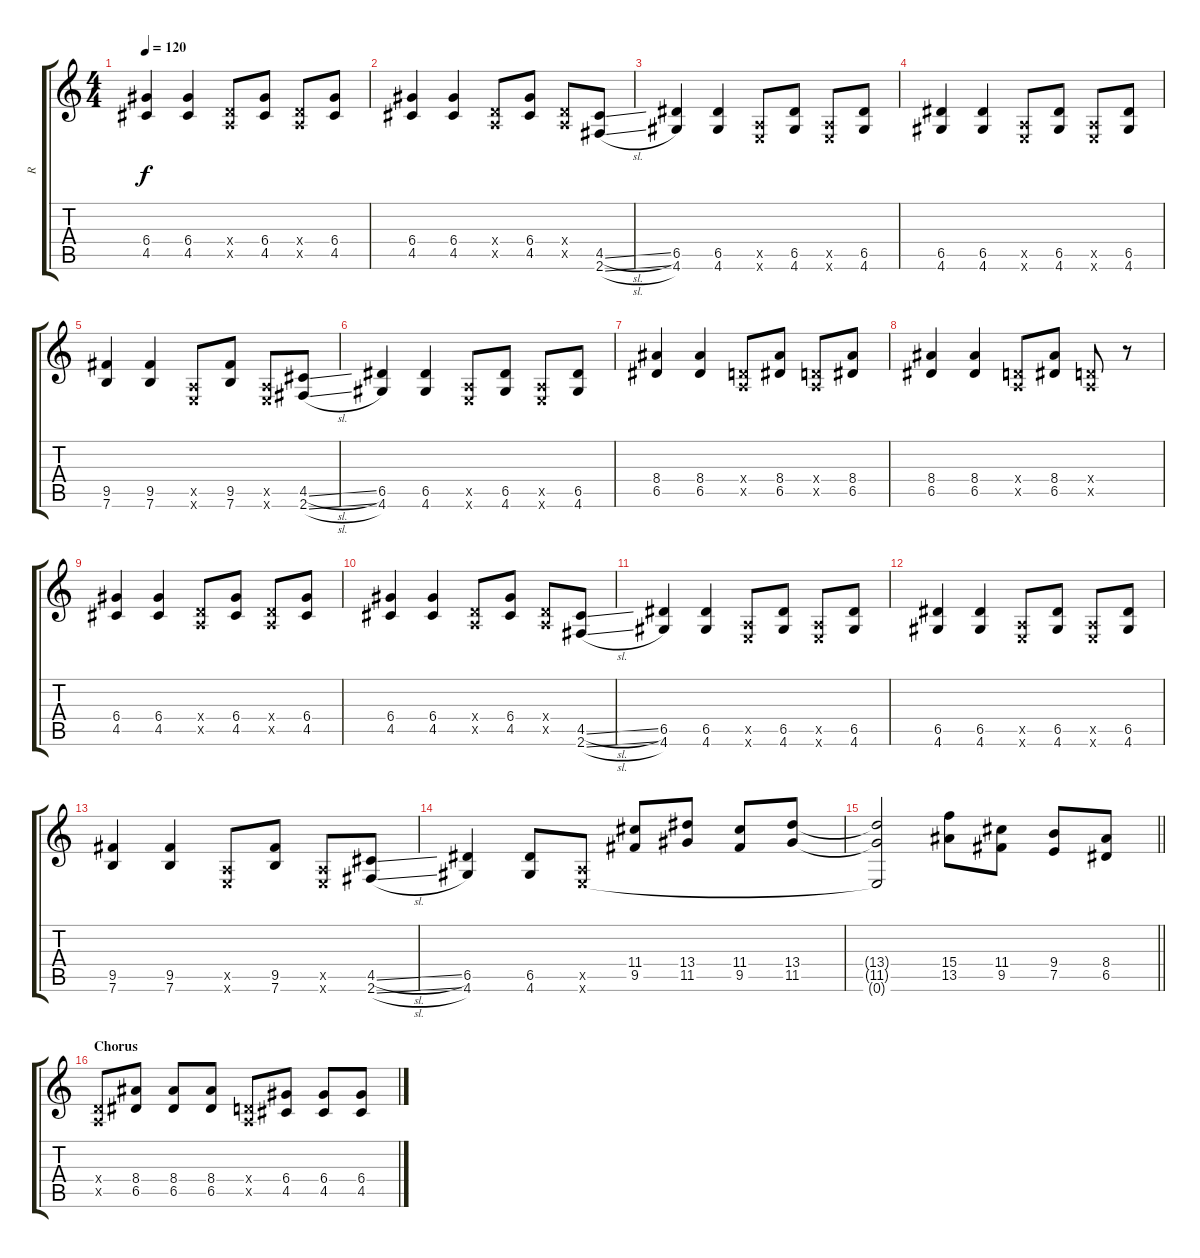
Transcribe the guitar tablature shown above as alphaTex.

\track ("R" "R") {instrument distortionguitar}
\staff {score tabs}
\tuning (E4 B3 G3 D3 A2 E2) {hide}
\ts (4 4)
\tempo 120
\clef g2
\ks c
(6.4 4.5).4{dy f} (6.4 4.5).4 (0.4{x} 0.5{x}).8 (6.4 4.5).8 (0.4{x} 0.5{x}).8 (6.4 4.5).8 |
(6.4 4.5).4 (6.4 4.5).4 (0.4{x} 0.5{x}).8 (6.4 4.5).8 (0.4{x} 0.5{x}).8 (4.5{sl} 2.6{sl}).8 |
(6.5 4.6).4 (6.5 4.6).4 (0.5{x} 0.6{x}).8 (6.5 4.6).8 (0.5{x} 0.6{x}).8 (6.5 4.6).8 |
(6.5 4.6).4 (6.5 4.6).4 (0.5{x} 0.6{x}).8 (6.5 4.6).8 (0.5{x} 0.6{x}).8 (6.5 4.6).8 |
(9.5 7.6).4 (9.5 7.6).4 (0.5{x} 0.6{x}).8 (9.5 7.6).8 (0.5{x} 0.6{x}).8 (4.5{sl} 2.6{sl}).8 |
(6.5 4.6).4 (6.5 4.6).4 (0.5{x} 0.6{x}).8 (6.5 4.6).8 (0.5{x} 0.6{x}).8 (6.5 4.6).8 |
(8.4 6.5).4 (8.4 6.5).4 (0.4{x} 0.5{x}).8 (8.4 6.5).8 (0.4{x} 0.5{x}).8 (8.4 6.5).8 |
(8.4 6.5).4 (8.4 6.5).4 (0.4{x} 0.5{x}).8 (8.4 6.5).8 (0.4{x} 0.5{x}).8 r.8 |
(6.4 4.5).4 (6.4 4.5).4 (0.4{x} 0.5{x}).8 (6.4 4.5).8 (0.4{x} 0.5{x}).8 (6.4 4.5).8 |
(6.4 4.5).4 (6.4 4.5).4 (0.4{x} 0.5{x}).8 (6.4 4.5).8 (0.4{x} 0.5{x}).8 (4.5{sl} 2.6{sl}).8 |
(6.5 4.6).4 (6.5 4.6).4 (0.5{x} 0.6{x}).8 (6.5 4.6).8 (0.5{x} 0.6{x}).8 (6.5 4.6).8 |
(6.5 4.6).4 (6.5 4.6).4 (0.5{x} 0.6{x}).8 (6.5 4.6).8 (0.5{x} 0.6{x}).8 (6.5 4.6).8 |
(9.5 7.6).4 (9.5 7.6).4 (0.5{x} 0.6{x}).8 (9.5 7.6).8 (0.5{x} 0.6{x}).8 (4.5{sl} 2.6{sl}).8 |
(6.5 4.6).4 (6.5 4.6).8 (0.5{x} 0.6{x}).8 (11.4 9.5).8 (13.4 11.5).8 (11.4 9.5).8 (13.4 11.5).8 |
\barLineRight lightlight
(13.4{t} 11.5{t} 0.6{t}).2 (15.4 13.5).8 (11.4 9.5).8 (9.4 7.5).8 (8.4 6.5).8 |
\section ("" "Chorus")
(0.4{x} 0.5{x}).8 (8.4 6.5).8 (8.4 6.5).8 (8.4 6.5).8 (0.4{x} 0.5{x}).8 (6.4 4.5).8 (6.4 4.5).8 (6.4 4.5).8
